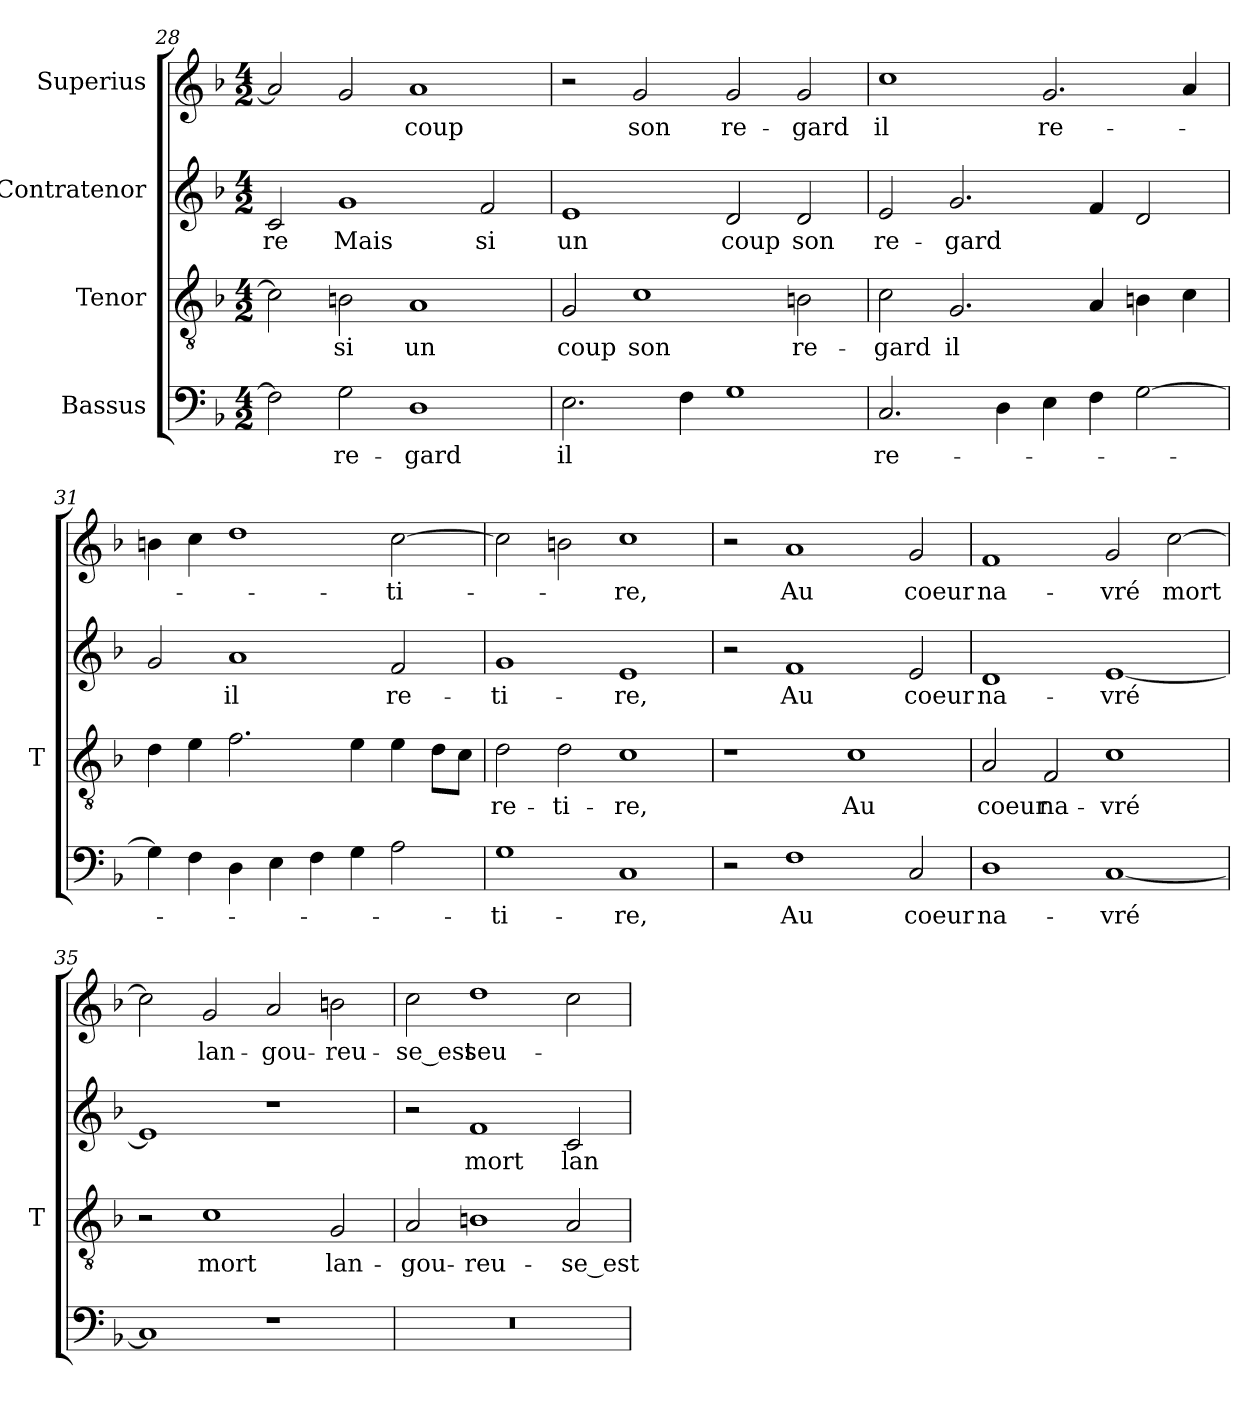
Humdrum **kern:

**kern	**text	**kern	**text	**kern	**text	**kern	**text
*part4	*part4	*part3	*part3	*part2	*part2	*part1	*part1
*staff4	*staff4	*staff3	*staff3	*staff2	*staff2	*staff1	*staff1
*I"Bassus	*	*I"Tenor	*	*I"Contratenor	*	*I"Superius	*
*	*	*I'T	*	*	*	*	*
*clefF4	*	*clefGv2	*	*clefG2	*	*clefG2	*
*k[b-]	*	*k[b-]	*	*k[b-]	*	*k[b-]	*
*M4/2	*	*M4/2	*	*M4/2	*	*M4/2	*
=28	=28	=28	=28	=28	=28	=28	=28
2F]	.	2c]	.	2c	-re	2a]	.
2G	re-	2B	-si	1g	-Mais	2g	.
1D	-gard	1A	-un	.	.	1a	-coup
.	.	.	.	2f	-si	.	.
=29	=29	=29	=29	=29	=29	=29	=29
2.E	-il	2G	-coup	1e	-un	2r	.
.	.	1c	-son	.	.	2g	-son
4F	.	.	.	.	.	.	.
1G	.	.	.	2d	-coup	2g	re-
.	.	2Bn	re-	2d	-son	2g	-gard
=30	=30	=30	=30	=30	=30	=30	=30
2.C	re-	2c	-gard	2e	re-	1cc	-il
.	.	2.G	-il	2.g	-gard	.	.
4D	.	.	.	.	.	.	.
4E	.	.	.	.	.	2.g	re-
4F	.	4A	.	4f	.	.	.
[2G	.	4B	.	2d	.	.	.
.	.	4c	.	.	.	4a	.
=31	=31	=31	=31	=31	=31	=31	=31
4G]	.	4d	.	2g	.	4b	.
4F	.	4e	.	.	.	4cc	.
4D	.	2.f	.	1a	-il	1dd	.
4E	.	.	.	.	.	.	.
4F	.	.	.	.	.	.	.
4G	.	4e	.	.	.	.	.
2A	.	4e	.	2f	re-	[2cc	ti-
.	.	8dL	.	.	.	.	.
.	.	8cJ	.	.	.	.	.
=32	=32	=32	=32	=32	=32	=32	=32
1G	ti-	2d	re-	1g	ti-	2cc]	.
.	.	2d	ti-	.	.	2bn	.
1C	-re,	1c	-re,	1e	-re,	1cc	-re,
=33	=33	=33	=33	=33	=33	=33	=33
2r	.	1r	.	2r	.	2r	.
1F	-Au	.	.	1f	-Au	1a	-Au
.	.	1c	-Au	.	.	.	.
2C	-coeur	.	.	2e	-coeur	2g	-coeur
=34	=34	=34	=34	=34	=34	=34	=34
1D	na-	2A	-coeur	1d	na-	1f	na-
.	.	2F	na-	.	.	.	.
[1C	-vré	1c	-vré	[1e	-vré	2g	-vré
.	.	.	.	.	.	[2cc	-mort
=35	=35	=35	=35	=35	=35	=35	=35
1C]	.	2r	.	1e]	.	2cc]	.
.	.	1c	-mort	.	.	2g	lan-
1r	.	.	.	1r	.	2a	gou-
.	.	2G	lan-	.	.	2b	reu-
=36	=36	=36	=36	=36	=36	=36	=36
0r	.	2A	gou-	2r	.	2cc	-se_est
.	.	1B	reu-	1f	-mort	1dd	seu-
.	.	2A	-se_est	2c	lan-	2cc	.
=	=	=	=	=	=	=	=
*-	*-	*-	*-	*-	*-	*-	*-
